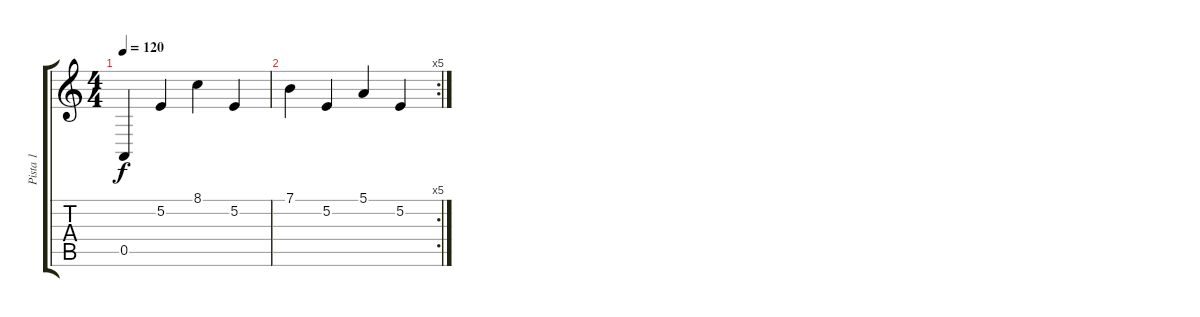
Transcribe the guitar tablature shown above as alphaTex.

\track ("Pista 1" "Pista 1") {instrument acousticgrandpiano}
\staff {score tabs}
\tuning (E4 B3 G3 D3 A2 E2) {hide}
\ts (4 4)
\tempo 120
\clef g2
\ks c
0.5.4{dy f instrument acousticgrandpiano} 5.2.4 8.1.4 5.2.4 |
\rc 5
7.1.4 5.2.4 5.1.4 5.2.4
